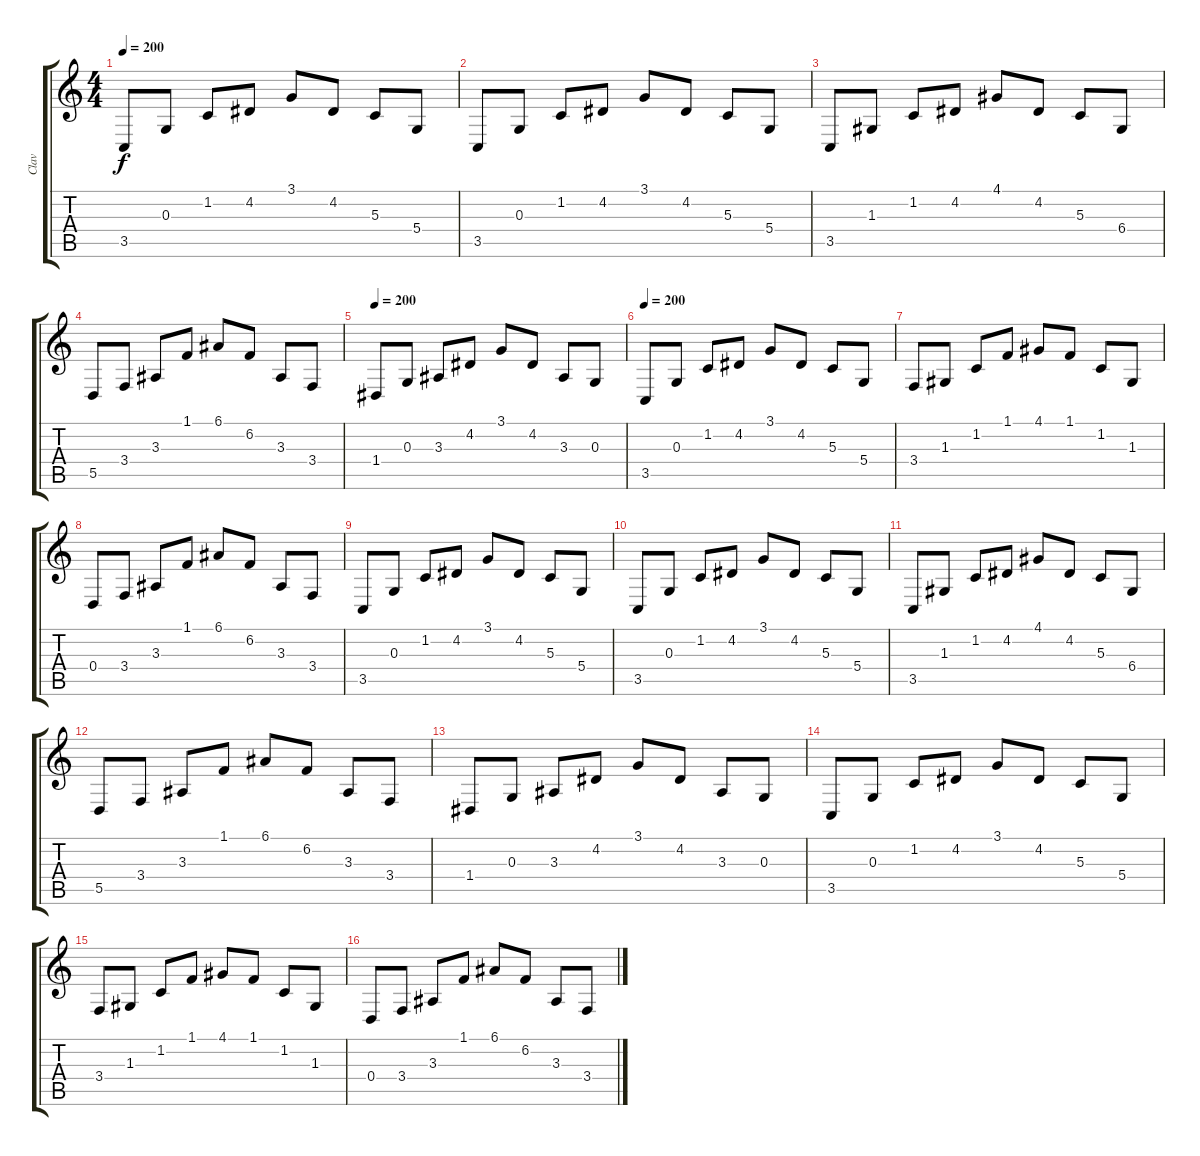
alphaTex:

\track ("Clav" "Clav") {instrument vibraphone}
\staff {score tabs}
\tuning (E4 B3 G3 D3 A2 E2) {hide}
\ts (4 4)
\tempo 200
\clef g2
\ks c
3.5.8{dy f} 0.3.8 1.2.8 4.2.8 3.1.8 4.2.8 5.3.8 5.4.8 |
3.5.8 0.3.8 1.2.8 4.2.8 3.1.8 4.2.8 5.3.8 5.4.8 |
3.5.8 1.3.8 1.2.8 4.2.8 4.1.8 4.2.8 5.3.8 6.4.8 |
5.5.8 3.4.8 3.3.8 1.1.8 6.1.8 6.2.8 3.3.8 3.4.8 |
\tempo 200
1.4.8 0.3.8 3.3.8 4.2.8 3.1.8 4.2.8 3.3.8 0.3.8 |
\tempo 200
3.5.8 0.3.8 1.2.8 4.2.8 3.1.8 4.2.8 5.3.8 5.4.8 |
3.4.8 1.3.8 1.2.8 1.1.8 4.1.8 1.1.8 1.2.8 1.3.8 |
0.4.8 3.4.8 3.3.8 1.1.8 6.1.8 6.2.8 3.3.8 3.4.8 |
3.5.8 0.3.8 1.2.8 4.2.8 3.1.8 4.2.8 5.3.8 5.4.8 |
3.5.8 0.3.8 1.2.8 4.2.8 3.1.8 4.2.8 5.3.8 5.4.8 |
3.5.8 1.3.8 1.2.8 4.2.8 4.1.8 4.2.8 5.3.8 6.4.8 |
5.5.8 3.4.8 3.3.8 1.1.8 6.1.8 6.2.8 3.3.8 3.4.8 |
1.4.8 0.3.8 3.3.8 4.2.8 3.1.8 4.2.8 3.3.8 0.3.8 |
3.5.8 0.3.8 1.2.8 4.2.8 3.1.8 4.2.8 5.3.8 5.4.8 |
3.4.8 1.3.8 1.2.8 1.1.8 4.1.8 1.1.8 1.2.8 1.3.8 |
0.4.8 3.4.8 3.3.8 1.1.8 6.1.8 6.2.8 3.3.8 3.4.8
